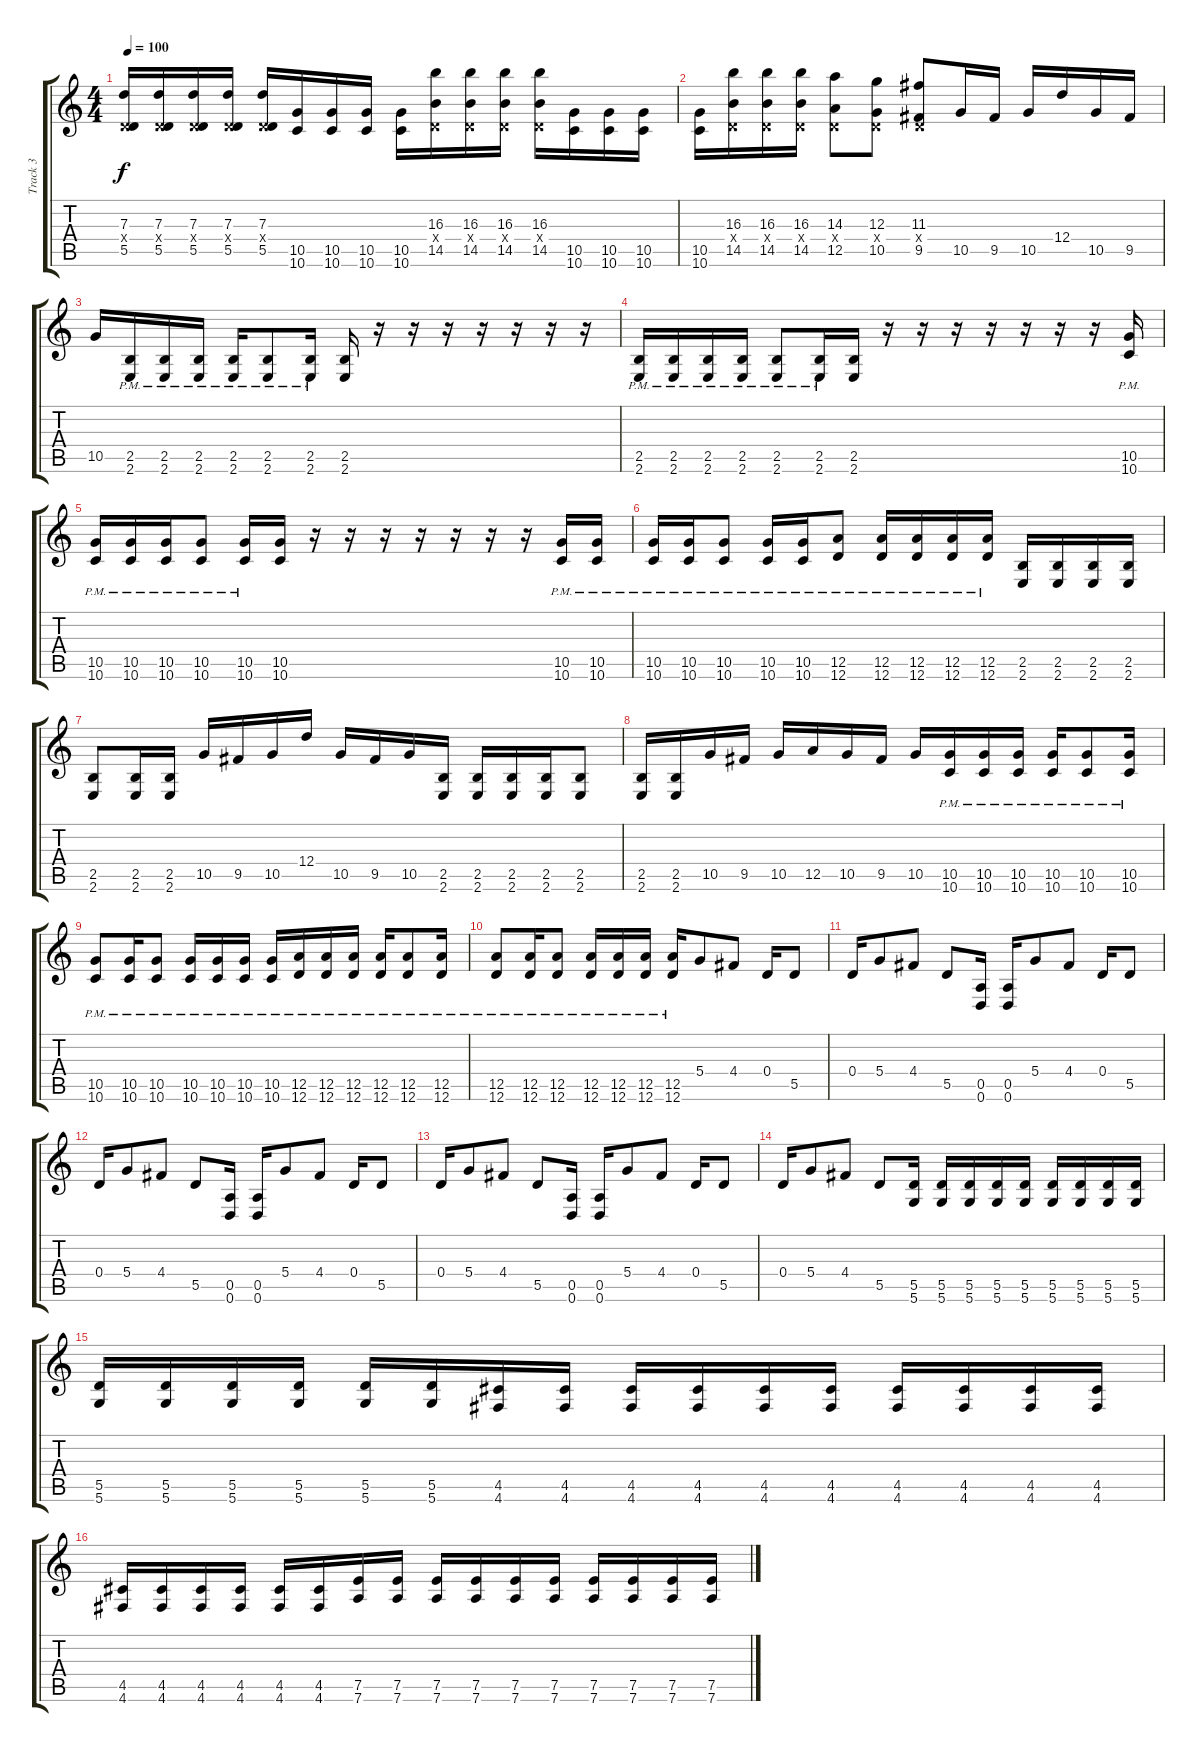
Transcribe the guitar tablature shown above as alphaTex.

\track ("Track 3" "Track 3") {instrument overdrivenguitar}
\staff {score tabs}
\tuning (E4 B3 G3 D3 A2 D2) {hide}
\ts (4 4)
\tempo 100
\clef g2
\ks c
(7.3 0.4{x} 5.5).16{dy f} (7.3 0.4{x} 5.5).16 (7.3 0.4{x} 5.5).16 (7.3 0.4{x} 5.5).16 (7.3 0.4{x} 5.5).16 (10.5 10.6).16 (10.5 10.6).16 (10.5 10.6).16 (10.5 10.6).16 (16.3 0.4{x} 14.5).16 (16.3 0.4{x} 14.5).16 (16.3 0.4{x} 14.5).16 (16.3 0.4{x} 14.5).16 (10.5 10.6).16 (10.5 10.6).16 (10.5 10.6).16 |
(10.5 10.6).16 (16.3 0.4{x} 14.5).16 (16.3 0.4{x} 14.5).16 (16.3 0.4{x} 14.5).16 (14.3 0.4{x} 12.5).8 (12.3 0.4{x} 10.5).8 (11.3 0.4{x} 9.5).8 10.5.16 9.5.16 10.5.16 12.4.16 10.5.16 9.5.16 |
10.5.16 (2.5{pm} 2.6{pm}).16 (2.5{pm} 2.6{pm}).16 (2.5{pm} 2.6{pm}).16 (2.5{pm} 2.6{pm}).16 (2.5{pm} 2.6{pm}).8 (2.5{pm} 2.6{pm}).16 (2.5 2.6).16 r.16 r.16 r.16 r.16 r.16 r.16 r.16 |
(2.5{pm} 2.6).16 (2.5{pm} 2.6{pm}).16 (2.5{pm} 2.6{pm}).16 (2.5{pm} 2.6{pm}).16 (2.5{pm} 2.6{pm}).8 (2.5{pm} 2.6{pm}).16 (2.5 2.6).16 r.16 r.16 r.16 r.16 r.16 r.16 r.16 (10.5{pm} 10.6).16 |
(10.5{pm} 10.6).16 (10.5{pm} 10.6).16 (10.5{pm} 10.6).16 (10.5{pm} 10.6).8 (10.5{pm} 10.6).16 (10.5 10.6).16 r.16 r.16 r.16 r.16 r.16 r.16 r.16 (10.5{pm} 10.6).16 (10.5{pm} 10.6).16 |
(10.5{pm} 10.6).16 (10.5{pm} 10.6).16 (10.5{pm} 10.6).8 (10.5{pm} 10.6).16 (10.5 10.6{pm}).16 (12.5{pm} 12.6).8 (12.5{pm} 12.6).16 (12.5{pm} 12.6).16 (12.5{pm} 12.6).16 (12.5{pm} 12.6).16 (2.5 2.6).16 (2.5 2.6).16 (2.5 2.6).16 (2.5 2.6).16 |
(2.5 2.6).8 (2.5 2.6).16 (2.5 2.6).16 10.5.16 9.5.16 10.5.16 12.4.16 10.5.16 9.5.16 10.5.16 (2.5 2.6).16 (2.5 2.6).16 (2.5 2.6).16 (2.5 2.6).16 (2.5 2.6).8 |
(2.5 2.6).16 (2.5 2.6).16 10.5.16 9.5.16 10.5.16 12.5.16 10.5.16 9.5.16 10.5.16 (10.5{pm} 10.6{pm}).16 (10.5{pm} 10.6{pm}).16 (10.5{pm} 10.6{pm}).16 (10.5{pm} 10.6{pm}).16 (10.5{pm} 10.6{pm}).8 (10.5{pm} 10.6{pm}).16 |
(10.5{pm} 10.6{pm}).8 (10.5{pm} 10.6{pm}).16 (10.5{pm} 10.6{pm}).8 (10.5{pm} 10.6{pm}).16 (10.5{pm} 10.6{pm}).16 (10.5{pm} 10.6{pm}).16 (10.5{pm} 10.6{pm}).16 (12.5{pm} 12.6{pm}).16 (12.5{pm} 12.6{pm}).16 (12.5{pm} 12.6{pm}).16 (12.5{pm} 12.6{pm}).16 (12.5{pm} 12.6{pm}).8 (12.5{pm} 12.6{pm}).16 |
(12.5{pm} 12.6{pm}).8 (12.5{pm} 12.6{pm}).16 (12.5{pm} 12.6{pm}).8 (12.5{pm} 12.6{pm}).16 (12.5{pm} 12.6{pm}).16 (12.5{pm} 12.6{pm}).16 (12.5{pm} 12.6{pm}).16 5.4.8 4.4.8 0.4.16 5.5.8 |
0.4.16 5.4.8 4.4.8 5.5.8 (0.5 0.6).16 (0.5 0.6).16 5.4.8 4.4.8 0.4.16 5.5.8 |
0.4.16 5.4.8 4.4.8 5.5.8 (0.5 0.6).16 (0.5 0.6).16 5.4.8 4.4.8 0.4.16 5.5.8 |
0.4.16 5.4.8 4.4.8 5.5.8 (0.5 0.6).16 (0.5 0.6).16 5.4.8 4.4.8 0.4.16 5.5.8 |
0.4.16 5.4.8 4.4.8 5.5.8 (5.5 5.6).16 (5.5 5.6).16 (5.5 5.6).16 (5.5 5.6).16 (5.5 5.6).16 (5.5 5.6).16 (5.5 5.6).16 (5.5 5.6).16 (5.5 5.6).16 |
(5.5 5.6).16 (5.5 5.6).16 (5.5 5.6).16 (5.5 5.6).16 (5.5 5.6).16 (5.5 5.6).16 (4.5 4.6).16 (4.5 4.6).16 (4.5 4.6).16 (4.5 4.6).16 (4.5 4.6).16 (4.5 4.6).16 (4.5 4.6).16 (4.5 4.6).16 (4.5 4.6).16 (4.5 4.6).16 |
(4.5 4.6).16 (4.5 4.6).16 (4.5 4.6).16 (4.5 4.6).16 (4.5 4.6).16 (4.5 4.6).16 (7.5 7.6).16 (7.5 7.6).16 (7.5 7.6).16 (7.5 7.6).16 (7.5 7.6).16 (7.5 7.6).16 (7.5 7.6).16 (7.5 7.6).16 (7.5 7.6).16 (7.5 7.6).16
